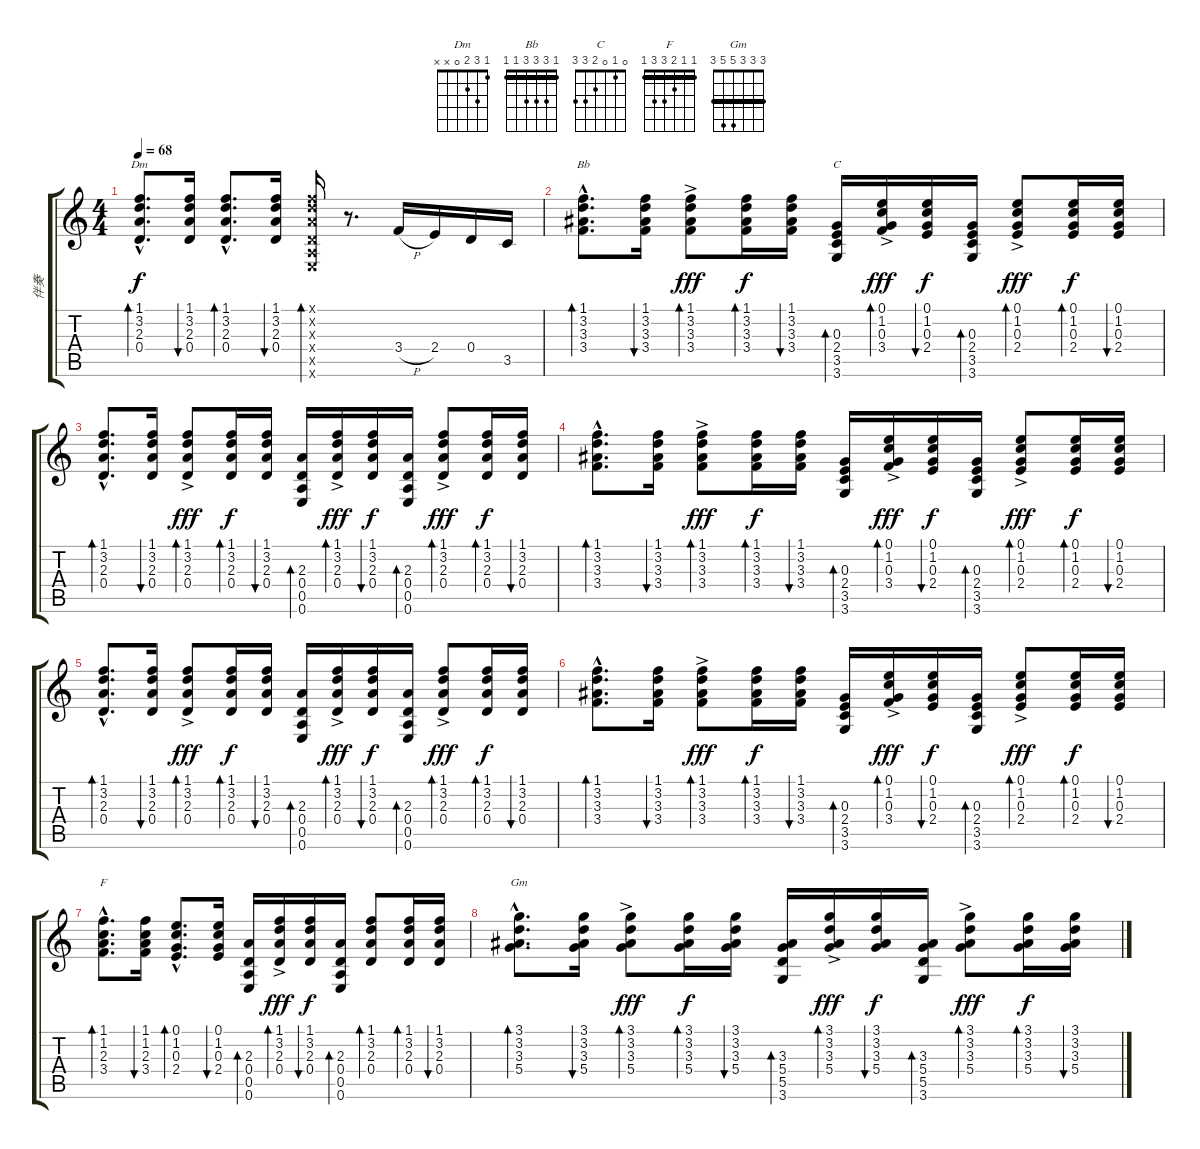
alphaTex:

\track ("伴奏" "伴奏") {instrument acousticguitarsteel}
\staff {score tabs}
\tuning (E4 B3 G3 D3 A2 E2) {hide}
\chord ("Dm" 1 3 2 0 x x)
\chord ("Bb" 1 3 3 3 1 1) {barre 1}
\chord ("C" 0 1 0 2 3 3)
\chord ("F" 1 1 2 3 3 1) {barre 1}
\chord ("Gm" 3 3 3 5 5 3) {barre 3}
\ts (4 4)
\tempo 68
\clef g2
\ks c
(1.1{hac} 3.2{hac} 2.3{hac} 0.4{hac}).8{d bd 30 ch "Dm" dy f} (1.1 3.2 2.3 0.4).16{bu 30} (1.1{hac} 3.2{hac} 2.3{hac} 0.4{hac}).8{d bd 30} (1.1 3.2 2.3 0.4).16{bu 30} (1.1{x} 3.2{x} 2.3{x} 0.4{x} 0.5{x} 0.6{x}).16{bd 30} r.8{d} 3.4{h}.16 2.4.16 0.4.16 3.5.16 |
(1.1{hac} 3.2{hac} 3.3{hac} 3.4{hac}).8{d bd 30 ch "Bb"} (1.1 3.2 3.3 3.4).16{bu 30} (1.1{ac} 3.2{ac} 3.3{ac} 3.4{ac}).8{bd 30 dy fff} (1.1 3.2 3.3 3.4).16{bd 30 dy f} (1.1 3.2 3.3 3.4).16{bu 30} (0.3 2.4 3.5 3.6).16{bd 30 ch "C"} (0.1{ac} 1.2{ac} 0.3{ac} 3.4{ac}).16{bd 30 dy fff} (0.1 1.2 0.3 2.4).16{bu 30 dy f} (0.3 2.4 3.5 3.6).16{bd 30} (0.1{ac} 1.2{ac} 0.3{ac} 2.4{ac}).8{bd 30 dy fff} (0.1 1.2 0.3 2.4).16{bd 30 dy f} (0.1 1.2 0.3 2.4).16{bu 30} |
(1.1{hac} 3.2{hac} 2.3{hac} 0.4{hac}).8{d bd 30} (1.1 3.2 2.3 0.4).16{bu 30} (1.1{ac} 3.2{ac} 2.3{ac} 0.4{ac}).8{bd 30 dy fff} (1.1 3.2 2.3 0.4).16{bd 30 dy f} (1.1 3.2 2.3 0.4).16{bu 30} (2.3 0.4 0.5 0.6).16{bd 30} (1.1{ac} 3.2{ac} 2.3{ac} 0.4{ac}).16{bd 30 dy fff} (1.1 3.2 2.3 0.4).16{bu 30 dy f} (2.3 0.4 0.5 0.6).16{bd 30} (1.1{ac} 3.2{ac} 2.3{ac} 0.4{ac}).8{bd 30 dy fff} (1.1 3.2 2.3 0.4).16{bd 30 dy f} (1.1 3.2 2.3 0.4).16{bu 30} |
(1.1{hac} 3.2{hac} 3.3{hac} 3.4{hac}).8{d bd 30} (1.1 3.2 3.3 3.4).16{bu 30} (1.1{ac} 3.2{ac} 3.3{ac} 3.4{ac}).8{bd 30 dy fff} (1.1 3.2 3.3 3.4).16{bd 30 dy f} (1.1 3.2 3.3 3.4).16{bu 30} (0.3 2.4 3.5 3.6).16{bd 30} (0.1{ac} 1.2{ac} 0.3{ac} 3.4{ac}).16{bd 30 dy fff} (0.1 1.2 0.3 2.4).16{bu 30 dy f} (0.3 2.4 3.5 3.6).16{bd 30} (0.1{ac} 1.2{ac} 0.3{ac} 2.4{ac}).8{bd 30 dy fff} (0.1 1.2 0.3 2.4).16{bd 30 dy f} (0.1 1.2 0.3 2.4).16{bu 30} |
(1.1{hac} 3.2{hac} 2.3{hac} 0.4{hac}).8{d bd 30} (1.1 3.2 2.3 0.4).16{bu 30} (1.1{ac} 3.2{ac} 2.3{ac} 0.4{ac}).8{bd 30 dy fff} (1.1 3.2 2.3 0.4).16{bd 30 dy f} (1.1 3.2 2.3 0.4).16{bu 30} (2.3 0.4 0.5 0.6).16{bd 30} (1.1{ac} 3.2{ac} 2.3{ac} 0.4{ac}).16{bd 30 dy fff} (1.1 3.2 2.3 0.4).16{bu 30 dy f} (2.3 0.4 0.5 0.6).16{bd 30} (1.1{ac} 3.2{ac} 2.3{ac} 0.4{ac}).8{bd 30 dy fff} (1.1 3.2 2.3 0.4).16{bd 30 dy f} (1.1 3.2 2.3 0.4).16{bu 30} |
(1.1{hac} 3.2{hac} 3.3{hac} 3.4{hac}).8{d bd 30} (1.1 3.2 3.3 3.4).16{bu 30} (1.1{ac} 3.2{ac} 3.3{ac} 3.4{ac}).8{bd 30 dy fff} (1.1 3.2 3.3 3.4).16{bd 30 dy f} (1.1 3.2 3.3 3.4).16{bu 30} (0.3 2.4 3.5 3.6).16{bd 30} (0.1{ac} 1.2{ac} 0.3{ac} 3.4{ac}).16{bd 30 dy fff} (0.1 1.2 0.3 2.4).16{bu 30 dy f} (0.3 2.4 3.5 3.6).16{bd 30} (0.1{ac} 1.2{ac} 0.3{ac} 2.4{ac}).8{bd 30 dy fff} (0.1 1.2 0.3 2.4).16{bd 30 dy f} (0.1 1.2 0.3 2.4).16{bu 30} |
(1.1{hac} 1.2{hac} 2.3{hac} 3.4{hac}).8{d bd 30 ch "F"} (1.1 1.2 2.3 3.4).16{bu 30} (0.1{hac} 1.2{hac} 0.3{hac} 2.4{hac}).8{d bd 30} (0.1 1.2 0.3 2.4).16{bu 30} (2.3 0.4 0.5 0.6).16{bd 30} (1.1{ac} 3.2{ac} 2.3{ac} 0.4{ac}).16{bd 30 dy fff} (1.1 3.2 2.3 0.4).16{bu 30 dy f} (2.3 0.4 0.5 0.6).16{bd 30} (1.1 3.2 2.3 0.4).8{bd 30} (1.1 3.2 2.3 0.4).16{bd 30} (1.1 3.2 2.3 0.4).16{bu 30} |
(3.1{hac} 3.2{hac} 3.3{hac} 5.4{hac}).8{d bd 30 ch "Gm"} (3.1 3.2 3.3 5.4).16{bu 30} (3.1{ac} 3.2{ac} 3.3{ac} 5.4{ac}).8{bd 30 dy fff} (3.1 3.2 3.3 5.4).16{bd 30 dy f} (3.1 3.2 3.3 5.4).16{bu 30} (3.3 5.4 5.5 3.6).16{bd 30} (3.1{ac} 3.2{ac} 3.3{ac} 5.4{ac}).16{bd 30 dy fff} (3.1 3.2 3.3 5.4).16{bu 30 dy f} (3.3 5.4 5.5 3.6).16{bd 30} (3.1{ac} 3.2{ac} 3.3{ac} 5.4{ac}).8{bd 30 dy fff} (3.1 3.2 3.3 5.4).16{bd 30 dy f} (3.1 3.2 3.3 5.4).16{bu 30}
